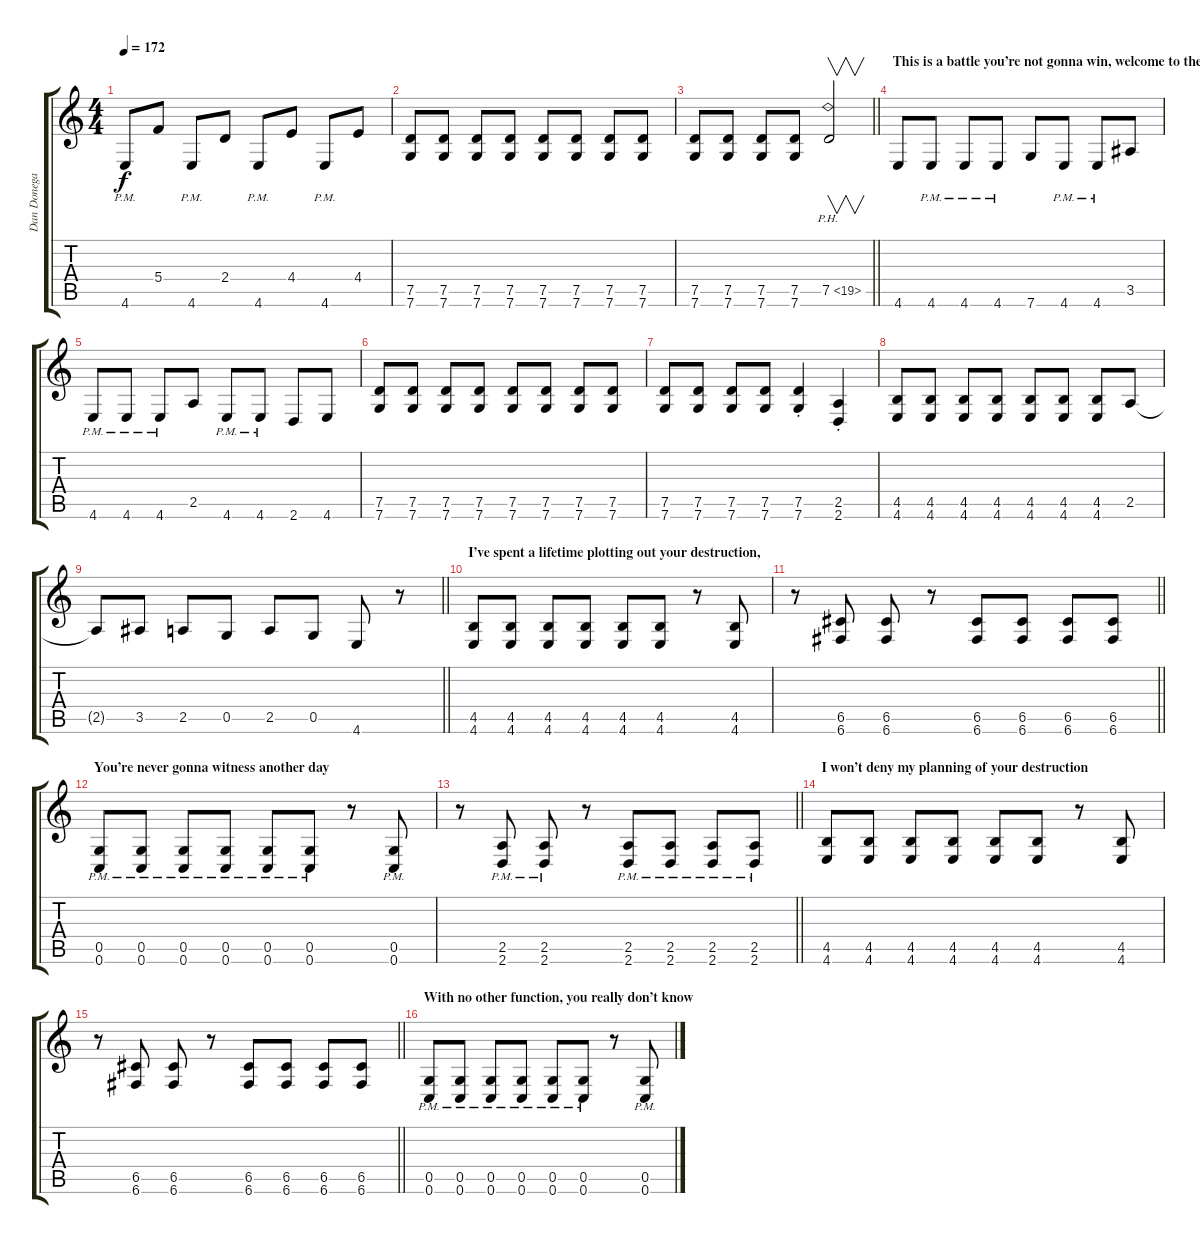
\track ("Dan Donegan - Guitar" "Dan Donega") {instrument distortionguitar}
\staff {score tabs}
\tuning (D4 A3 F3 C3 G2 C2) {hide}
\ts (4 4)
\tempo 172
\clef g2
\ks c
4.6{pm}.8{dy f} 5.4.8 4.6{pm}.8 2.4.8 4.6{pm}.8 4.4.8 4.6{pm}.8 4.4.8 |
(7.5 7.6).8 (7.5 7.6).8 (7.5 7.6).8 (7.5 7.6).8 (7.5 7.6).8 (7.5 7.6).8 (7.5 7.6).8 (7.5 7.6).8 |
\barLineRight lightlight
(7.5 7.6).8 (7.5 7.6).8 (7.5 7.6).8 (7.5 7.6).8 7.5{ph 12}.2{v} |
\section ("" "This is a battle you’re not gonna win, welcome to the end")
4.6.8 4.6{pm}.8 4.6{pm}.8 4.6{pm}.8 7.6.8 4.6{pm}.8 4.6{pm}.8 3.5.8 |
4.6{pm}.8 4.6{pm}.8 4.6{pm}.8 2.5.8 4.6{pm}.8 4.6{pm}.8 2.6.8 4.6.8 |
(7.5 7.6).8 (7.5 7.6).8 (7.5 7.6).8 (7.5 7.6).8 (7.5 7.6).8 (7.5 7.6).8 (7.5 7.6).8 (7.5 7.6).8 |
(7.5 7.6).8 (7.5 7.6).8 (7.5 7.6).8 (7.5 7.6).8 (7.5{st} 7.6{st}).4 (2.5{st} 2.6{st}).4 |
(4.5 4.6).8 (4.5 4.6).8 (4.5 4.6).8 (4.5 4.6).8 (4.5 4.6).8 (4.5 4.6).8 (4.5 4.6).8 2.5.8 |
\barLineRight lightlight
2.5{t}.8 3.5.8 2.5.8 0.5.8 2.5.8 0.5.8 4.6.8 r.8 |
\section ("" "I’ve spent a lifetime plotting out your destruction,")
(4.5 4.6).8 (4.5 4.6).8 (4.5 4.6).8 (4.5 4.6).8 (4.5 4.6).8 (4.5 4.6).8 r.8 (4.5 4.6).8 |
\barLineRight lightlight
r.8 (6.5 6.6).8 (6.5 6.6).8 r.8 (6.5 6.6).8 (6.5 6.6).8 (6.5 6.6).8 (6.5 6.6).8 |
\section ("" "You’re never gonna witness another day")
(0.5{pm} 0.6{pm}).8 (0.5{pm} 0.6{pm}).8 (0.5{pm} 0.6{pm}).8 (0.5{pm} 0.6{pm}).8 (0.5{pm} 0.6{pm}).8 (0.5{pm} 0.6{pm}).8 r.8 (0.5{pm} 0.6{pm}).8 |
\barLineRight lightlight
r.8 (2.5{pm} 2.6{pm}).8 (2.5{pm} 2.6{pm}).8 r.8 (2.5{pm} 2.6{pm}).8 (2.5{pm} 2.6{pm}).8 (2.5{pm} 2.6{pm}).8 (2.5{pm} 2.6{pm}).8 |
\section ("" "I won’t deny my planning of your destruction")
(4.5 4.6).8 (4.5 4.6).8 (4.5 4.6).8 (4.5 4.6).8 (4.5 4.6).8 (4.5 4.6).8 r.8 (4.5 4.6).8 |
\barLineRight lightlight
r.8 (6.5 6.6).8 (6.5 6.6).8 r.8 (6.5 6.6).8 (6.5 6.6).8 (6.5 6.6).8 (6.5 6.6).8 |
\section ("" "With no other function, you really don’t know")
(0.5{pm} 0.6{pm}).8 (0.5{pm} 0.6{pm}).8 (0.5{pm} 0.6{pm}).8 (0.5{pm} 0.6{pm}).8 (0.5{pm} 0.6{pm}).8 (0.5{pm} 0.6{pm}).8 r.8 (0.5{pm} 0.6{pm}).8
